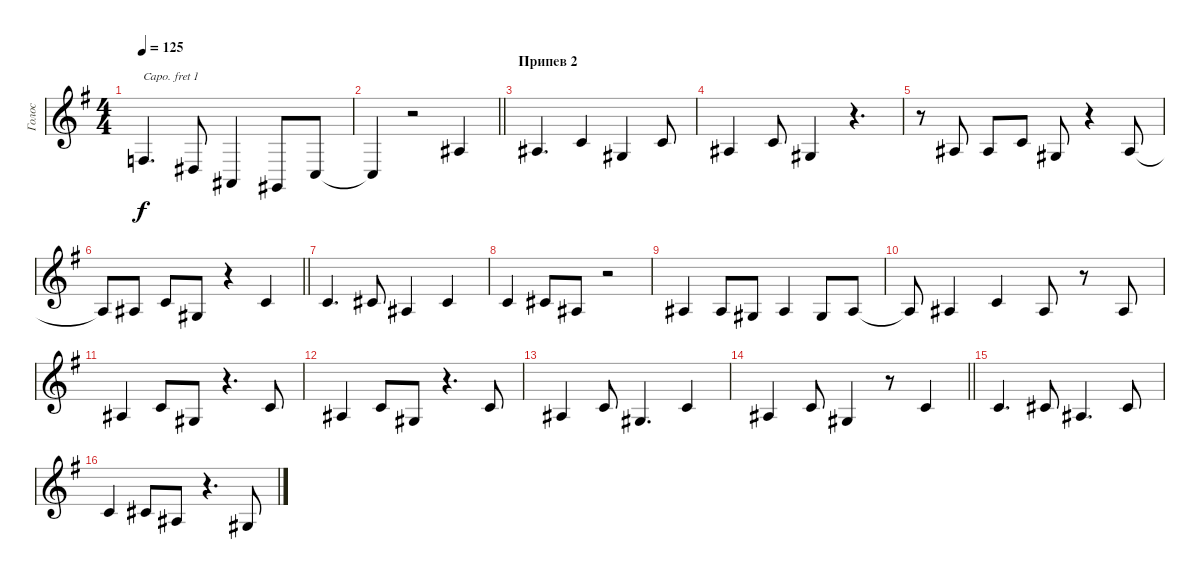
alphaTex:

\track ("Голос" "Голос") {instrument brightacousticpiano}
\staff {score}
\capo 1
\tuning (E4 B3 G3 D3 A2 E2) {hide}
\ts (4 4)
\tempo 125
\clef g2
\ks eminor
2.4.4{d dy f} 0.4.8 0.5.4 3.6.8 2.5.8 |
\barLineRight lightlight
2.5{t}.4 r.2 2.3.4 |
\section ("" "Припев 2")
2.3.4{d} 0.2.4 0.3.4 0.2.8 |
2.3.4 0.2.8 0.3.4 r.4{d} |
r.8 2.3.8 2.3.8 0.2.8 0.3.8 r.4 2.3.8 |
\barLineRight lightlight
2.3{t}.8 2.3.8 0.2.8 0.3.8 r.4 0.2.4 |
0.2.4{d} 1.2.8 2.3.4 1.2.4 |
0.2.4 1.2.8 2.3.8 r.2 |
2.3.4 2.3.8 0.3.8 2.3.4 0.3.8 2.3.8 |
2.3{t}.8 2.3.4 0.2.4 2.3.8 r.8 2.3.8 |
2.3.4 0.2.8 0.3.8 r.4{d} 0.2.8 |
2.3.4 0.2.8 0.3.8 r.4{d} 0.2.8 |
2.3.4 0.2.8 0.3.4{d} 0.2.4 |
\barLineRight lightlight
2.3.4 0.2.8 0.3.4 r.8 0.2.4 |
0.2.4{d} 1.2.8 2.3.4{d} 1.2.8 |
0.2.4 1.2.8 2.3.8 r.4{d} 0.3.8
